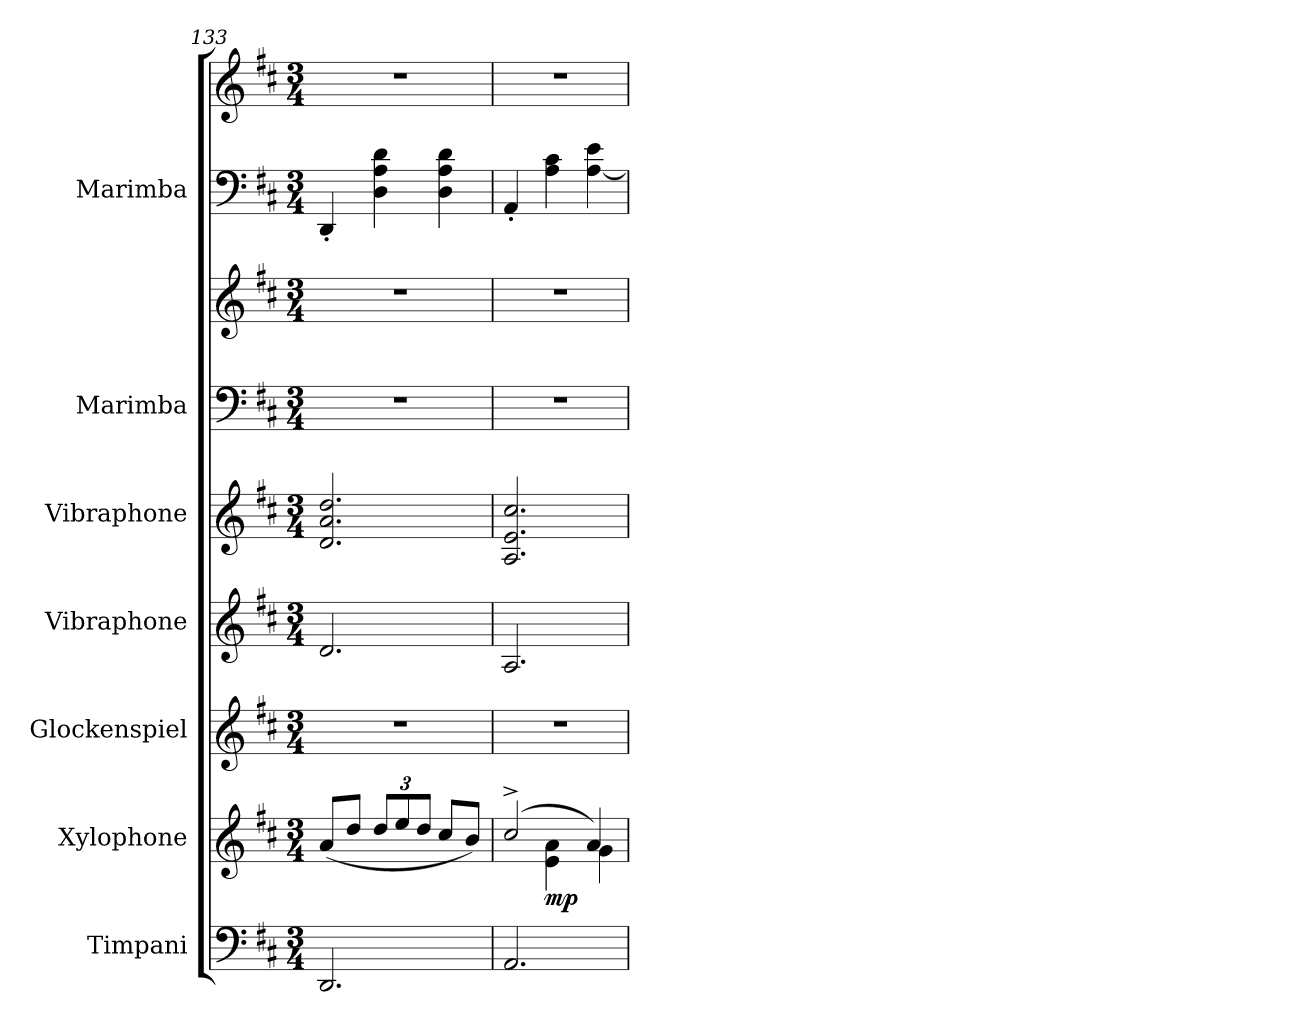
**kern	**kern	**dynam	**kern	**kern	**kern	**kern	**kern	**kern	**kern
*part7	*part6	*part6	*part5	*part4	*part3	*part2	*part2	*part1	*part1
*staff9	*staff8	*staff8	*staff7	*staff6	*staff5	*staff4	*staff3	*staff2	*staff1
*I"Timpani	*I"Xylophone	*	*I"Glockenspiel	*I"Vibraphone	*I"Vibraphone	*I"Marimba	*	*I"Marimba	*
*I'Timp.	*I'Xyl.	*	*I'Glk.	*I'Vib.	*I'Vib.	*I'Mrm.	*	*I'Mrm.	*
*clefF4	*clefG2	*	*clefG2	*clefG2	*clefG2	*clefF4	*clefG2	*clefF4	*clefG2
*	*ITrd-7c-12	*	*ITrd-14c-24	*	*	*	*	*	*
*k[f#c#]	*k[f#c#]	*	*k[f#c#]	*k[f#c#]	*k[f#c#]	*k[f#c#]	*k[f#c#]	*k[f#c#]	*k[f#c#]
*M3/4	*M3/4	*	*M3/4	*M3/4	*M3/4	*M3/4	*M3/4	*M3/4	*M3/4
=133	=133	=133	=133	=133	=133	=133	=133	=133	=133
2.DD/	(8aa/L	.	2.r	2.d/	2.d/ 2.a/ 2.dd/	2.r	2.r	4DD'/	2.r
.	8ddd/J	.	.	.	.	.	.	.	.
*	*Xbrackettup	*	*	*	*	*	*	*	*
.	12ddd/L	.	.	.	.	.	.	4D\ 4A\ 4d\	.
.	12eee/	.	.	.	.	.	.	.	.
.	12ddd/J	.	.	.	.	.	.	.	.
.	8ccc#/L	.	.	.	.	.	.	4D\ 4A\ 4d\	.
.	8bb/J)	.	.	.	.	.	.	.	.
=134	=134	=134	=134	=134	=134	=134	=134	=134	=134
*	*^	*	*	*	*	*	*	*	*
2.AA/	(2ccc#^/	4ryy	.	2.r	2.A/	2.A/ 2.e/ 2.cc#/	2.r	2.r	4AA'/	2.r
!	!	!	!LO:DY:b	!	!	!	!	!	!	!
.	.	4ee\ 4aa\	mp	.	.	.	.	.	4A\ 4c#\	.
.	4aa/)	4gg\	.	.	.	.	.	.	[4A\ 4e\	.
*	*v	*v	*	*	*	*	*	*	*	*
=	=	=	=	=	=	=	=	=	=
*-	*-	*-	*-	*-	*-	*-	*-	*-	*-
